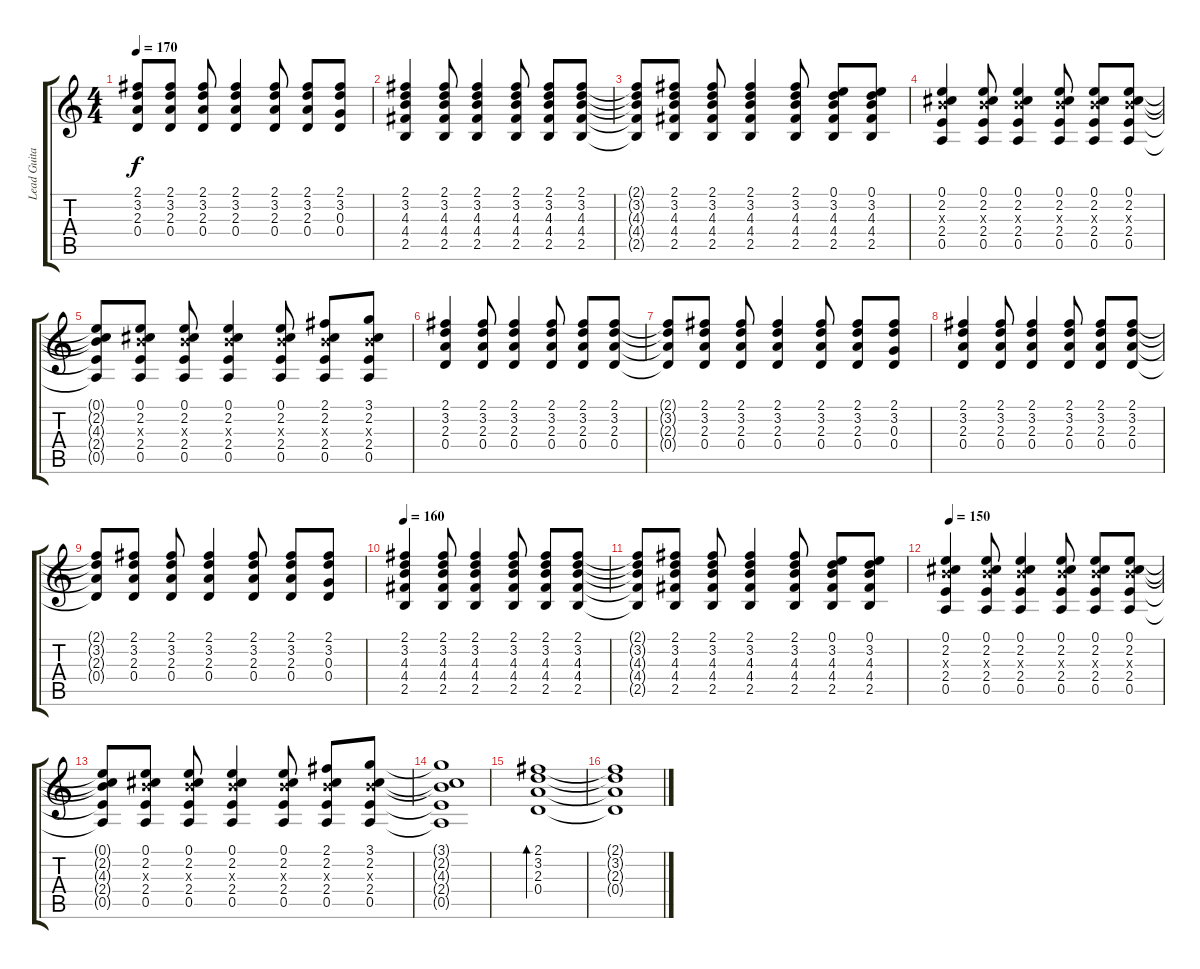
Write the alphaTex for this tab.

\track ("Lead Guitar" "Lead Guita") {instrument acousticguitarsteel}
\staff {score tabs}
\tuning (E4 B3 G3 D3 A2 E2) {hide}
\ts (4 4)
\tempo 170
\clef g2
\ks c
(2.1{t} 3.2{t} 2.3{t} 0.4{t}).8{dy f} (2.1 3.2 2.3 0.4).8 (2.1 3.2 2.3 0.4).8 (2.1 3.2 2.3 0.4).4 (2.1 3.2 2.3 0.4).8 (2.1 3.2 2.3 0.4).8 (2.1 3.2 0.3 0.4).8 |
(2.1 3.2 4.3 4.4 2.5).4 (2.1 3.2 4.3 4.4 2.5).8 (2.1 3.2 4.3 4.4 2.5).4 (2.1 3.2 4.3 4.4 2.5).8 (2.1 3.2 4.3 4.4 2.5).8 (2.1 3.2 4.3 4.4 2.5).8 |
(2.1{t} 3.2{t} 4.3{t} 4.4{t} 2.5{t}).8 (2.1 3.2 4.3 4.4 2.5).8 (2.1 3.2 4.3 4.4 2.5).8 (2.1 3.2 4.3 4.4 2.5).4 (2.1 3.2 4.3 4.4 2.5).8 (0.1 3.2 4.3 4.4 2.5).8 (0.1 3.2 4.3 4.4 2.5).8 |
(0.1 2.2 4.3{x} 2.4 0.5).4 (0.1 2.2 4.3{x} 2.4 0.5).8 (0.1 2.2 4.3{x} 2.4 0.5).4 (0.1 2.2 4.3{x} 2.4 0.5).8 (0.1 2.2 4.3{x} 2.4 0.5).8 (0.1 2.2 4.3{x} 2.4 0.5).8 |
(0.1{t} 2.2{t} 4.3{t} 2.4{t} 0.5{t}).8 (0.1 2.2 4.3{x} 2.4 0.5).8 (0.1 2.2 4.3{x} 2.4 0.5).8 (0.1 2.2 4.3{x} 2.4 0.5).4 (0.1 2.2 4.3{x} 2.4 0.5).8 (2.1 2.2 4.3{x} 2.4 0.5).8 (3.1 2.2 4.3{x} 2.4 0.5).8 |
(2.1 3.2 2.3 0.4).4 (2.1 3.2 2.3 0.4).8 (2.1 3.2 2.3 0.4).4 (2.1 3.2 2.3 0.4).8 (2.1 3.2 2.3 0.4).8 (2.1 3.2 2.3 0.4).8 |
(2.1{t} 3.2{t} 2.3{t} 0.4{t}).8 (2.1 3.2 2.3 0.4).8 (2.1 3.2 2.3 0.4).8 (2.1 3.2 2.3 0.4).4 (2.1 3.2 2.3 0.4).8 (2.1 3.2 2.3 0.4).8 (2.1 3.2 0.3 0.4).8 |
(2.1 3.2 2.3 0.4).4 (2.1 3.2 2.3 0.4).8 (2.1 3.2 2.3 0.4).4 (2.1 3.2 2.3 0.4).8 (2.1 3.2 2.3 0.4).8 (2.1 3.2 2.3 0.4).8 |
(2.1{t} 3.2{t} 2.3{t} 0.4{t}).8 (2.1 3.2 2.3 0.4).8 (2.1 3.2 2.3 0.4).8 (2.1 3.2 2.3 0.4).4 (2.1 3.2 2.3 0.4).8 (2.1 3.2 2.3 0.4).8 (2.1 3.2 0.3 0.4).8 |
\tempo 160
(2.1 3.2 4.3 4.4 2.5).4 (2.1 3.2 4.3 4.4 2.5).8 (2.1 3.2 4.3 4.4 2.5).4 (2.1 3.2 4.3 4.4 2.5).8 (2.1 3.2 4.3 4.4 2.5).8 (2.1 3.2 4.3 4.4 2.5).8 |
(2.1{t} 3.2{t} 4.3{t} 4.4{t} 2.5{t}).8 (2.1 3.2 4.3 4.4 2.5).8 (2.1 3.2 4.3 4.4 2.5).8 (2.1 3.2 4.3 4.4 2.5).4 (2.1 3.2 4.3 4.4 2.5).8 (0.1 3.2 4.3 4.4 2.5).8 (0.1 3.2 4.3 4.4 2.5).8 |
\tempo 150
(0.1 2.2 4.3{x} 2.4 0.5).4 (0.1 2.2 4.3{x} 2.4 0.5).8 (0.1 2.2 4.3{x} 2.4 0.5).4 (0.1 2.2 4.3{x} 2.4 0.5).8 (0.1 2.2 4.3{x} 2.4 0.5).8 (0.1 2.2 4.3{x} 2.4 0.5).8 |
(0.1{t} 2.2{t} 4.3{t} 2.4{t} 0.5{t}).8 (0.1 2.2 4.3{x} 2.4 0.5).8 (0.1 2.2 4.3{x} 2.4 0.5).8 (0.1 2.2 4.3{x} 2.4 0.5).4 (0.1 2.2 4.3{x} 2.4 0.5).8 (2.1 2.2 4.3{x} 2.4 0.5).8 (3.1 2.2 4.3{x} 2.4 0.5).8 |
(3.1{t} 2.2{t} 4.3{t} 2.4{t} 0.5{t}).1 |
(2.1 3.2 2.3 0.4).1{bd 240} |
(2.1{t} 3.2{t} 2.3{t} 0.4{t}).1
